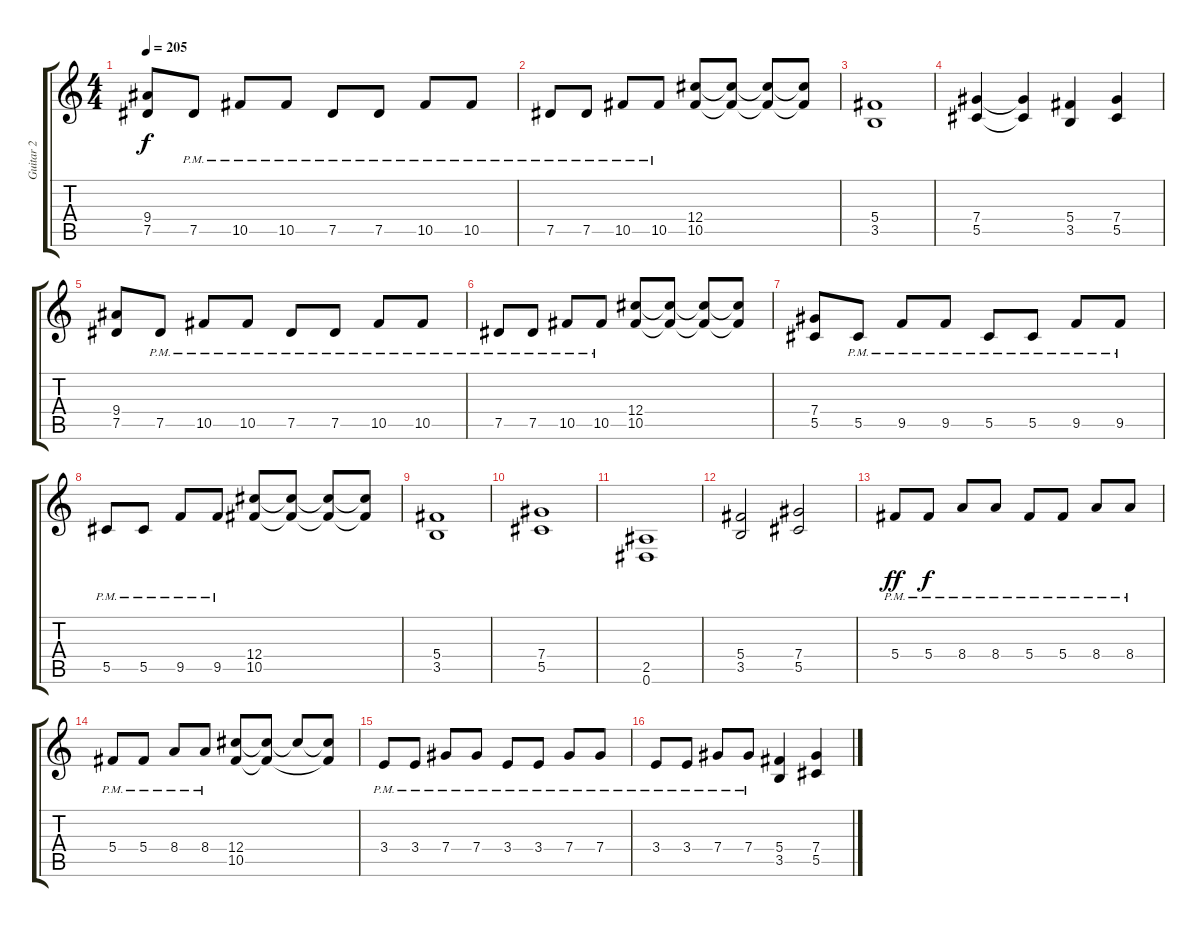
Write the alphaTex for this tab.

\track ("Guitar 2" "Guitar 2") {instrument distortionguitar}
\staff {score tabs}
\tuning (Eb4 Bb3 Gb3 Db3 Ab2 Eb2) {hide}
\ts (4 4)
\tempo 205
\clef g2
\ks c
(9.4 7.5).8{dy f} 7.5{pm}.8 10.5{pm}.8 10.5{pm}.8 7.5{pm}.8 7.5{pm}.8 10.5{pm}.8 10.5{pm}.8 |
7.5{pm}.8 7.5{pm}.8 10.5{pm}.8 10.5{pm}.8 (12.4 10.5).8 (12.4{t} 10.5{t}).8 (12.4{t} 10.5{t}).8 (12.4{t} 10.5{t}).8 |
(5.4 3.5).1 |
(7.4 5.5).4 (7.4{t} 5.5{t}).4 (5.4 3.5).4 (7.4 5.5).4 |
(9.4 7.5).8 7.5{pm}.8 10.5{pm}.8 10.5{pm}.8 7.5{pm}.8 7.5{pm}.8 10.5{pm}.8 10.5{pm}.8 |
7.5{pm}.8 7.5{pm}.8 10.5{pm}.8 10.5{pm}.8 (12.4 10.5).8 (12.4{t} 10.5{t}).8 (12.4{t} 10.5{t}).8 (12.4{t} 10.5{t}).8 |
(7.4 5.5).8 5.5{pm}.8 9.5{pm}.8 9.5{pm}.8 5.5{pm}.8 5.5{pm}.8 9.5{pm}.8 9.5{pm}.8 |
5.5{pm}.8 5.5{pm}.8 9.5{pm}.8 9.5{pm}.8 (12.4 10.5).8 (12.4{t} 10.5{t}).8 (12.4{t} 10.5{t}).8 (12.4{t} 10.5{t}).8 |
(5.4 3.5).1 |
(7.4 5.5).1 |
(2.5 0.6).1 |
(5.4 3.5).2 (7.4 5.5).2 |
5.4{pm}.8{dy ff volume 7} 5.4{pm}.8{dy f} 8.4{pm}.8 8.4{pm}.8 5.4{pm}.8 5.4{pm}.8 8.4{pm}.8 8.4{pm}.8 |
5.4{pm}.8 5.4{pm}.8 8.4{pm}.8 8.4{pm}.8 (12.4 10.5).8 (12.4{t} 10.5{t}).8 12.4{t}.8 (12.4{t} 10.5{t}).8 |
3.4{pm}.8 3.4{pm}.8 7.4{pm}.8 7.4{pm}.8 3.4{pm}.8 3.4{pm}.8 7.4{pm}.8 7.4{pm}.8 |
3.4{pm}.8 3.4{pm}.8 7.4{pm}.8 7.4{pm}.8 (5.4 3.5).4 (7.4 5.5).4
